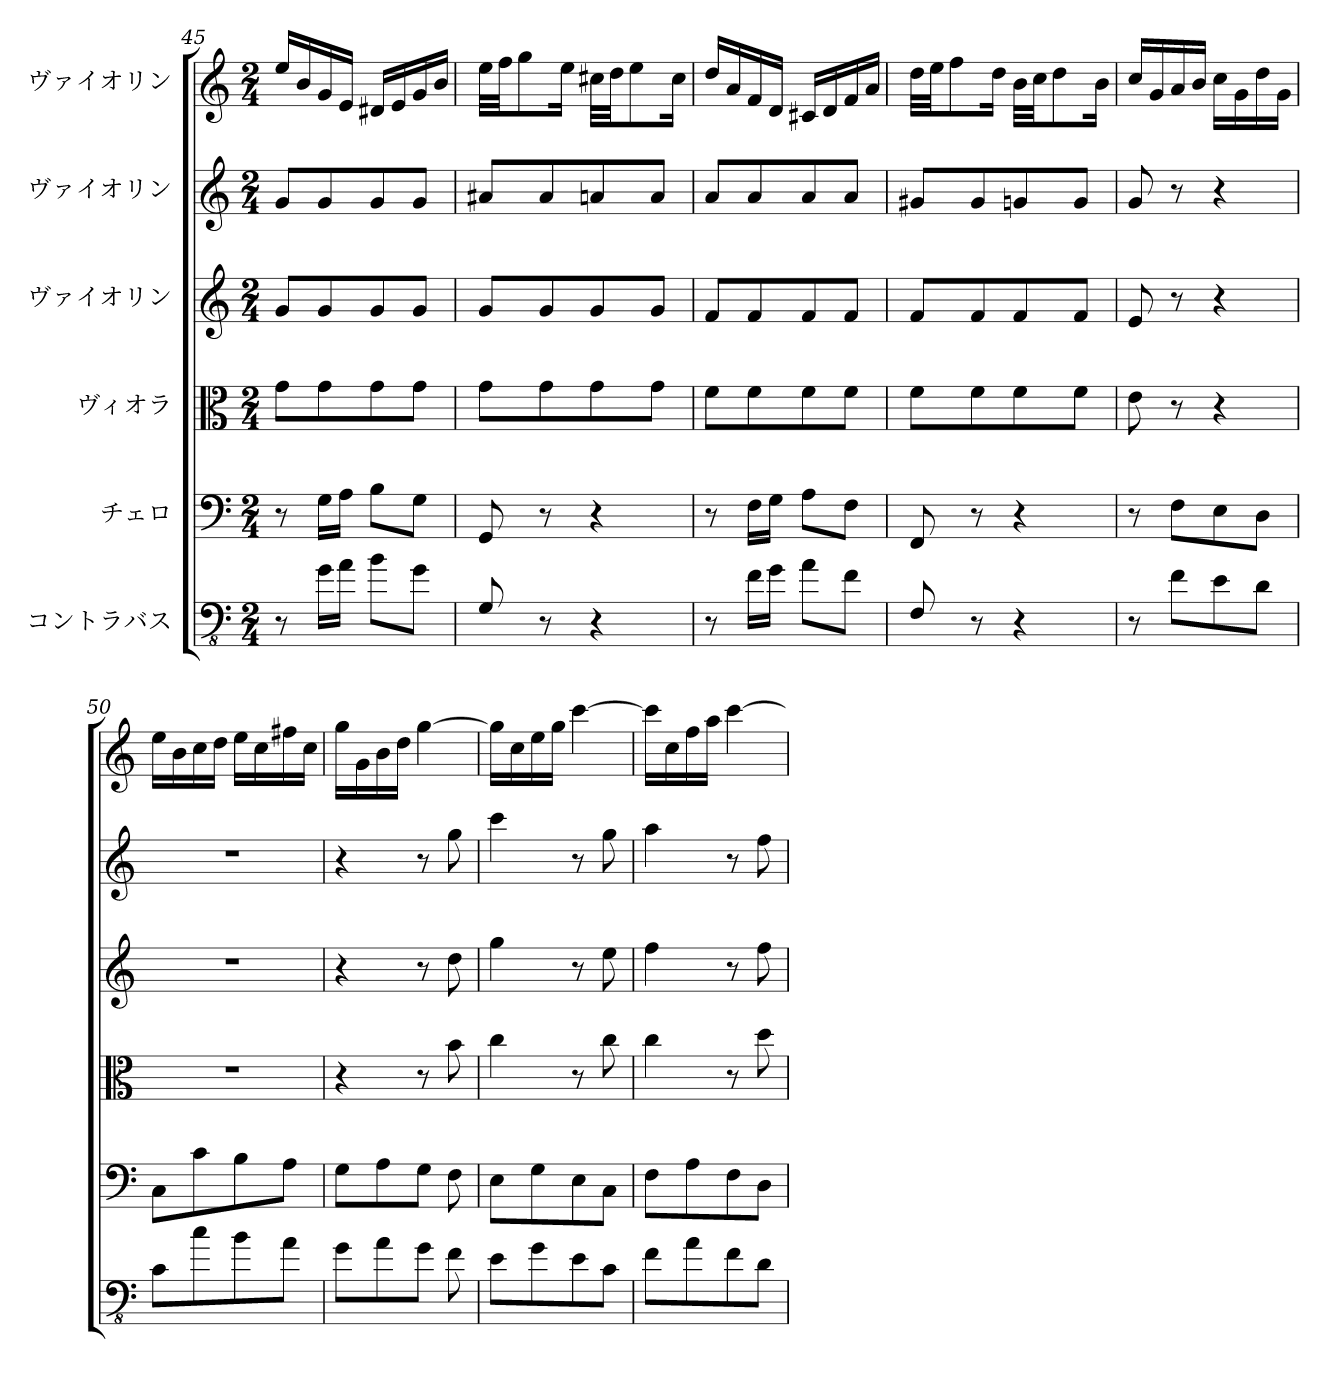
**kern	**kern	**kern	**kern	**kern	**kern
*part6	*part5	*part4	*part3	*part2	*part1
*staff6	*staff5	*staff4	*staff3	*staff2	*staff1
*I"コントラバス	*I"チェロ	*I"ヴィオラ	*I"ヴァイオリン	*I"ヴァイオリン	*I"ヴァイオリン
*clefFv4	*clefF4	*clefC3	*clefG2	*clefG2	*clefG2
*ITrd7c12	*	*	*	*	*
*k[]	*k[]	*k[]	*k[]	*k[]	*k[]
*M2/4	*M2/4	*M2/4	*M2/4	*M2/4	*M2/4
=45	=45	=45	=45	=45	=45
8r	8r	8g\L	8g/L	8g/L	16ee/LL
.	.	.	.	.	16b/
16GG\LL	16G\LL	8g\	8g/	8g/	16g/
16AA\JJ	16A\JJ	.	.	.	16e/JJ
8BB\L	8B\L	8g\	8g/	8g/	16d#X/LL
.	.	.	.	.	16e/
8GG\J	8G\J	8g\J	8g/J	8g/J	16g/
.	.	.	.	.	16b/JJ
=46	=46	=46	=46	=46	=46
8GGG/	8GG/	8g\L	8g/L	8a#X/L	32ee\LLL
.	.	.	.	.	32ff\JJ
.	.	.	.	.	8gg\
8r	8r	8g\	8g/	8a#/	.
.	.	.	.	.	16ee\Jk
4r	4r	8g\	8g/	8an/	32cc#X\LLL
.	.	.	.	.	32dd\JJ
.	.	.	.	.	8ee\
.	.	8g\J	8g/J	8a/J	.
.	.	.	.	.	16cc#\Jk
=47	=47	=47	=47	=47	=47
8r	8r	8f\L	8f/L	8a/L	16dd/LL
.	.	.	.	.	16a/
16FF\LL	16F\LL	8f\	8f/	8a/	16f/
16GG\JJ	16G\JJ	.	.	.	16d/JJ
8AA\L	8A\L	8f\	8f/	8a/	16c#X/LL
.	.	.	.	.	16d/
8FF\J	8F\J	8f\J	8f/J	8a/J	16f/
.	.	.	.	.	16a/JJ
=48	=48	=48	=48	=48	=48
8FFF/	8FF/	8f\L	8f/L	8g#X/L	32dd\LLL
.	.	.	.	.	32ee\JJ
.	.	.	.	.	8ff\
8r	8r	8f\	8f/	8g#/	.
.	.	.	.	.	16dd\Jk
4r	4r	8f\	8f/	8gn/	32b\LLL
.	.	.	.	.	32cc\JJ
.	.	.	.	.	8dd\
.	.	8f\J	8f/J	8g/J	.
.	.	.	.	.	16b\Jk
!!LO:PB:g=z
=49	=49	=49	=49	=49	=49
8r	8r	8e\	8e/	8g/	16cc/LL
.	.	.	.	.	16g/
8FF\L	8F\L	8r	8r	8r	16a/
.	.	.	.	.	16b/JJ
8EE\	8E\	4r	4r	4r	16cc\LL
.	.	.	.	.	16g\
8DD\J	8D\J	.	.	.	16dd\
.	.	.	.	.	16g\JJ
=50	=50	=50	=50	=50	=50
8CC\L	8C\L	2r	2r	2r	16ee\LL
.	.	.	.	.	16b\
8C\	8c\	.	.	.	16cc\
.	.	.	.	.	16dd\JJ
8BB\	8B\	.	.	.	16ee\LL
.	.	.	.	.	16cc\
8AA\J	8A\J	.	.	.	16ff#X\
.	.	.	.	.	16cc\JJ
=51	=51	=51	=51	=51	=51
8GG\L	8G\L	4r	4r	4r	16gg\LL
.	.	.	.	.	16g\
8AA\	8A\	.	.	.	16b\
.	.	.	.	.	16dd\JJ
8GG\J	8G\J	8r	8r	8r	[4gg\
8FF\	8F\	8b\	8dd\	8gg\	.
=52	=52	=52	=52	=52	=52
8EE\L	8E\L	4cc\	4gg\	4ccc\	16gg\LL]
.	.	.	.	.	16cc\
8GG\	8G\	.	.	.	16ee\
.	.	.	.	.	16gg\JJ
8EE\	8E\	8r	8r	8r	[4ccc\
8CC\J	8C\J	8cc\	8ee\	8gg\	.
=53	=53	=53	=53	=53	=53
8FF\L	8F\L	4cc\	4ff\	4aa\	16ccc\LL]
.	.	.	.	.	16cc\
8AA\	8A\	.	.	.	16ff\
.	.	.	.	.	16aa\JJ
8FF\	8F\	8r	8r	8r	[4ccc\
8DD\J	8D\J	8dd\	8ff\	8ff\	.
=	=	=	=	=	=
*-	*-	*-	*-	*-	*-
